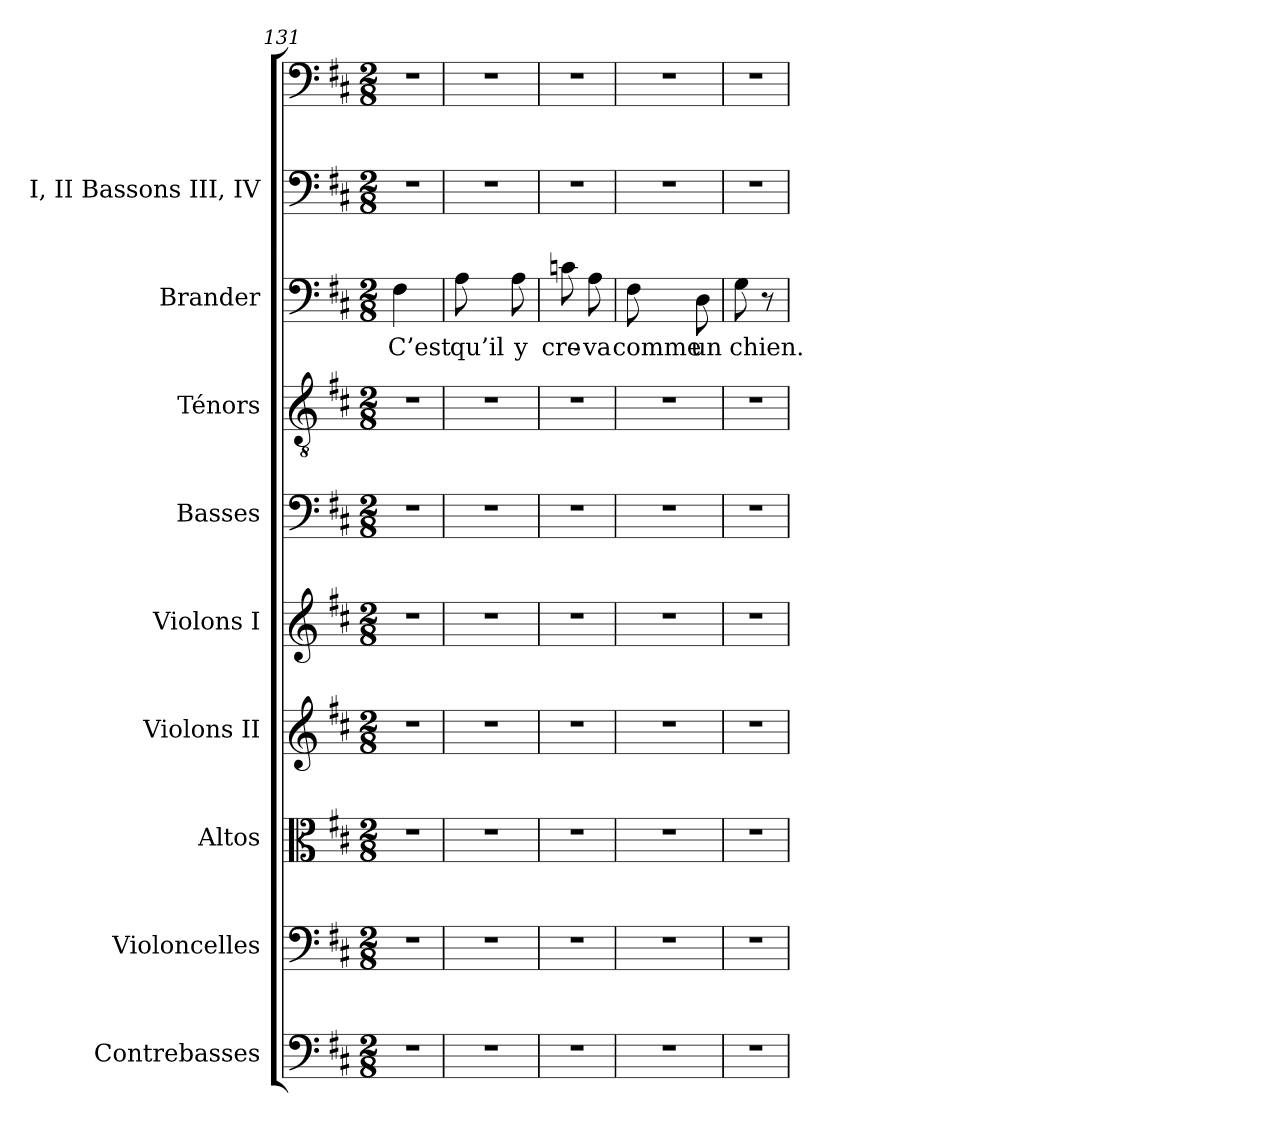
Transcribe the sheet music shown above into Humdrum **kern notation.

**kern	**kern	**kern	**kern	**kern	**kern	**kern	**kern	**text	**kern	**kern
*part9	*part8	*part7	*part6	*part5	*part4	*part3	*part2	*part2	*part1	*part1
*staff10	*staff9	*staff8	*staff7	*staff6	*staff5	*staff4	*staff3	*staff3	*staff2	*staff1
*I"Contrebasses	*I"Violoncelles	*I"Altos	*I"Violons II	*I"Violons I	*I"Basses	*I"Ténors	*I"Brander	*	*I"I, II   Bassons   III, IV	*
*clefF4	*clefF4	*clefC3	*clefG2	*clefG2	*clefF4	*clefGv2	*clefF4	*	*clefF4	*clefF4
*ITrd7c12	*	*	*	*	*	*ITrd7c12	*	*	*	*
*k[f#c#]	*k[f#c#]	*k[f#c#]	*k[f#c#]	*k[f#c#]	*k[f#c#]	*k[f#c#]	*k[f#c#]	*	*k[f#c#]	*k[f#c#]
*D:	*D:	*D:	*D:	*D:	*D:	*D:	*D:	*	*D:	*D:
*M2/8	*M2/8	*M2/8	*M2/8	*M2/8	*M2/8	*M2/8	*M2/8	*	*M2/8	*M2/8
=131	=131	=131	=131	=131	=131	=131	=131	=131	=131	=131
!LO:N:vis=1	!LO:N:vis=1	!LO:N:vis=1	!LO:N:vis=1	!LO:N:vis=1	!LO:N:vis=1	!LO:N:vis=1	!	!	!	!
!	!	!	!	!	!	!	!	!LO:LY:b:color=#000000	!LO:N:vis=1	!LO:N:vis=1
4r	4r	4r	4r	4r	4r	4r	4F#i\	C’est	4r	4r
=132	=132	=132	=132	=132	=132	=132	=132	=132	=132	=132
!LO:N:vis=1	!LO:N:vis=1	!LO:N:vis=1	!LO:N:vis=1	!LO:N:vis=1	!LO:N:vis=1	!LO:N:vis=1	!	!	!	!
!	!	!	!	!	!	!	!	!LO:LY:b:color=#000000	!LO:N:vis=1	!LO:N:vis=1
4r	4r	4r	4r	4r	4r	4r	8Ai\	qu’il	4r	4r
!	!	!	!	!	!	!	!	!LO:LY:b:color=#000000	!	!
.	.	.	.	.	.	.	8Ai\	y	.	.
!!LO:LB:g=z
=133	=133	=133	=133	=133	=133	=133	=133	=133	=133	=133
!LO:N:vis=1	!LO:N:vis=1	!LO:N:vis=1	!LO:N:vis=1	!LO:N:vis=1	!LO:N:vis=1	!LO:N:vis=1	!	!	!	!
!	!	!	!	!	!	!	!	!LO:LY:b:color=#000000	!LO:N:vis=1	!LO:N:vis=1
4r	4r	4r	4r	4r	4r	4r	8cni\	cre-	4r	4r
!	!	!	!	!	!	!	!	!LO:LY:b:color=#000000	!	!
.	.	.	.	.	.	.	8Ai\	-va	.	.
=134	=134	=134	=134	=134	=134	=134	=134	=134	=134	=134
!LO:N:vis=1	!LO:N:vis=1	!LO:N:vis=1	!LO:N:vis=1	!LO:N:vis=1	!LO:N:vis=1	!LO:N:vis=1	!	!	!	!
!	!	!	!	!	!	!	!	!LO:LY:b:color=#000000	!LO:N:vis=1	!LO:N:vis=1
4r	4r	4r	4r	4r	4r	4r	8F#i\	comme	4r	4r
!	!	!	!	!	!	!	!	!LO:LY:b:color=#000000	!	!
.	.	.	.	.	.	.	8Di\	un	.	.
=135	=135	=135	=135	=135	=135	=135	=135	=135	=135	=135
!LO:N:vis=1	!LO:N:vis=1	!LO:N:vis=1	!LO:N:vis=1	!LO:N:vis=1	!LO:N:vis=1	!LO:N:vis=1	!	!	!	!
!	!	!	!	!	!	!	!	!LO:LY:b:color=#000000	!LO:N:vis=1	!LO:N:vis=1
4r	4r	4r	4r	4r	4r	4r	8Gi\	chien.	4r	4r
.	.	.	.	.	.	.	8r	.	.	.
=	=	=	=	=	=	=	=	=	=	=
*-	*-	*-	*-	*-	*-	*-	*-	*-	*-	*-
